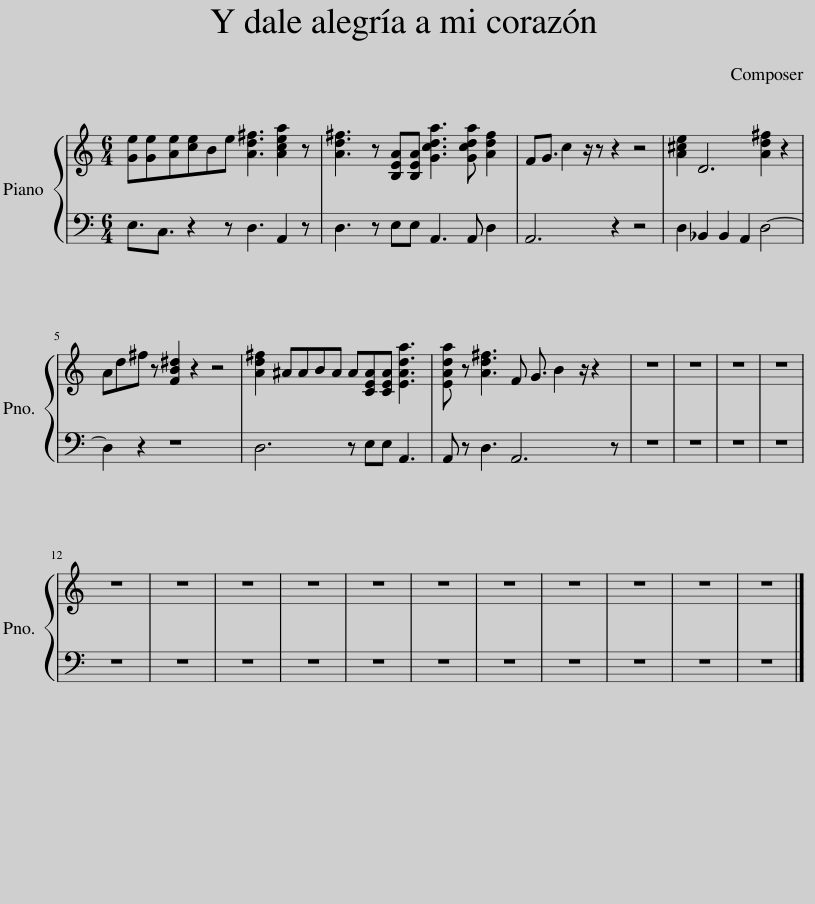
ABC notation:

X:1
%%score { 1 | 2 }
L:1/8
M:6/4
I:linebreak $
K:C
V:1 treble
V:2 bass
V:1
 [Ge][Ge][Ae][ce]Be [Ad^f]3 [Acea]2 z | [Ad^f]3 z [B,EA][B,EA] [Gcda]3 [Gcda] [Adf]2 | FG3/2 c2 z/ z z2 z4 | [A^ce]2 D6 [Ad^f]2 z2 |$ Ad^f z [FB^d]2 z2 z4 | %5
 [Ad^f]2 ^AABA A[CEA][CEA] [EAda]3 | [EAda] z [Ad^f]3 F G3/2 B2 z/ z2 | z12 | z12 | z12 | %10
 z12 |$ z12 | z12 | z12 | z12 | %15
 z12 | z12 | z12 | z12 | z12 | %20
 z12 | z12 |] %22
V:2
 E,3/2C,3/2 z2 z D,3 A,,2 z | D,3 z E,E, A,,3 A,, D,2 | A,,6 z2 z4 | D,2 _B,,2 B,,2 A,,2 D,4- |$ D,2 z2 z8 | %5
 D,6 z E,E, A,,3 | A,, z D,3 A,,6 z | z12 | z12 | z12 | %10
 z12 |$ z12 | z12 | z12 | z12 | %15
 z12 | z12 | z12 | z12 | z12 | %20
 z12 | z12 |] %22
